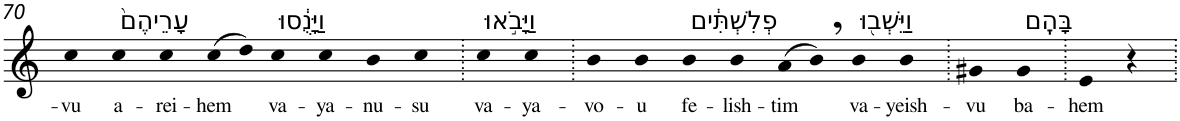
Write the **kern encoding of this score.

**kern	**text
*part1	*part1
*staff1	*staff1
*I"Piano	*
*I'Pno	*
!!LO:PB:g=z
*clefG2	*
*k[]	*
=70	=70
!	!LO:LY:b
4cc	-vu
!LO:TX:a:t=עָרֵיהֶם֙	!
!	!LO:LY:b
4cc	a-
!	!LO:LY:b
4cc	-rei-
!	!LO:LY:b
(>8cc	-hem
8dd)	.
!LO:TX:a:t=וַיָּנֻ֔סוּ	!
!	!LO:LY:b
4cc	va-
!	!LO:LY:b
4cc	-ya-
!	!LO:LY:b
4b	-nu-
!	!LO:LY:b
4cc	-su
=71.	=71.
!LO:TX:a:t=וַיָּבֹ֣אוּ	!
!	!LO:LY:b
4cc	va-
!	!LO:LY:b
4cc	-ya-
=72.	=72.
!	!LO:LY:b
4b	-vo-
!	!LO:LY:b
4b	-u
!LO:TX:a:t=פְלִשְׁתִּ֔ים	!
!	!LO:LY:b
4b	fe-
!	!LO:LY:b
4b	-lish-
!	!LO:LY:b
(>8a	-tim
8b,)	.
!LO:TX:a:t=וַיֵּשְׁב֖וּ	!
!	!LO:LY:b
4b	va-
!	!LO:LY:b
4b	-yeish-
=73.	=73.
!	!LO:LY:b
4g#X	-vu
!LO:TX:a:t=בָּהֶֽם	!
!	!LO:LY:b
4g#	ba-
=74.	=74.
!	!LO:LY:b
4e	-hem
4r	.
=.	=.
*-	*-
